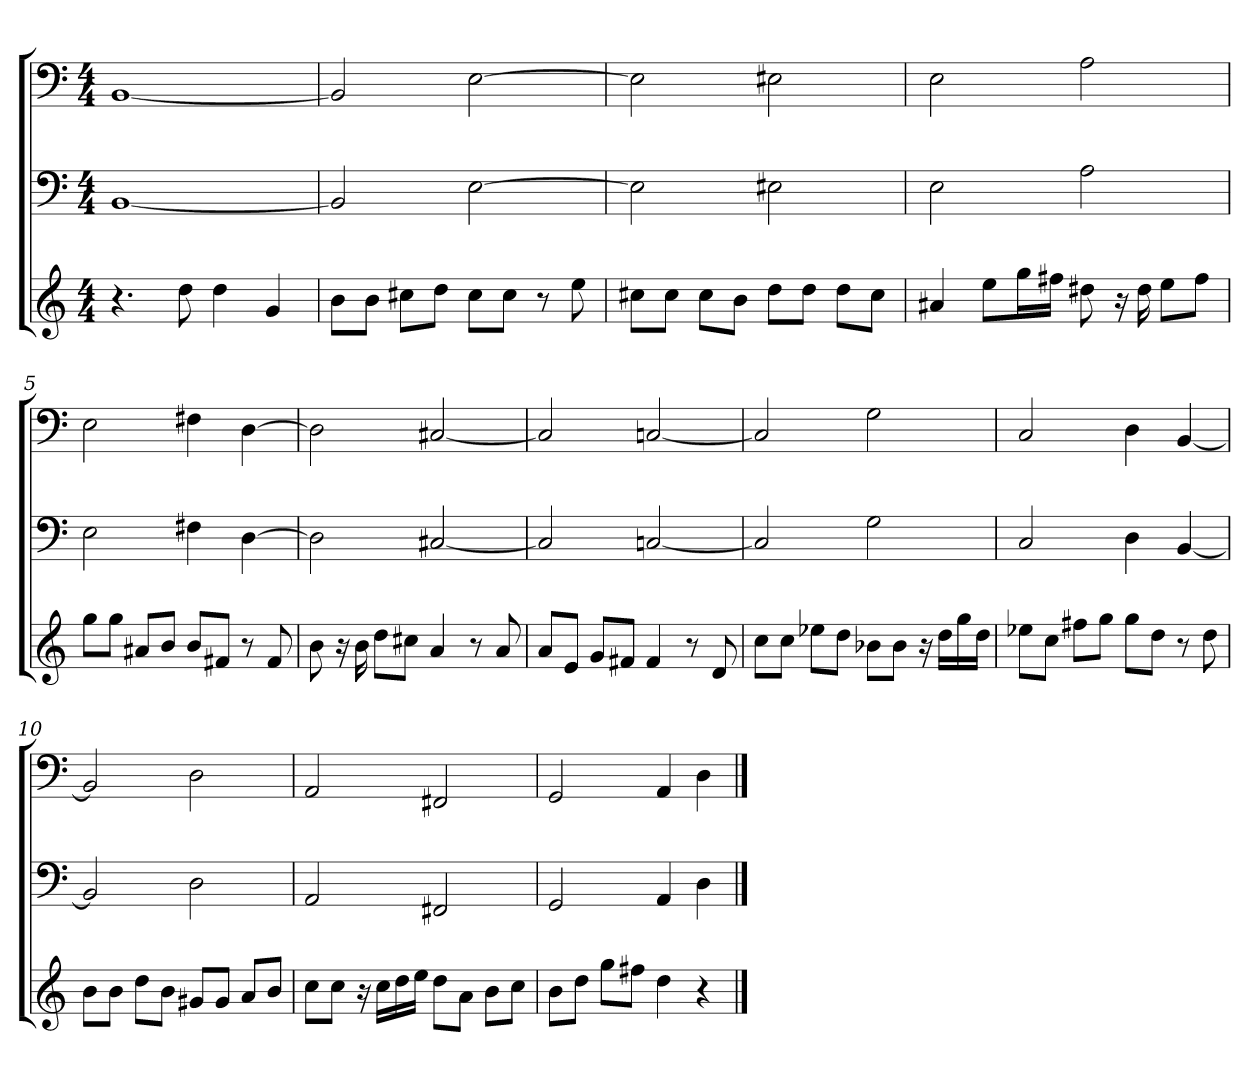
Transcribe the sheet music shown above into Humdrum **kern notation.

**kern	**kern	**kern
*part3	*part2	*part1
*staff3	*staff2	*staff1
*	*clefF4	*clefF4
*k[]	*k[]	*k[]
*a:	*a:	*a:
*M4/4	*M4/4	*M4/4
=1	=1	=1
4.r	[1BB	[1BB
8dd	.	.
4dd	.	.
4g	.	.
=2	=2	=2
8bL	2BB]	2BB]
8bJ	.	.
8cc#XL	.	.
8ddJ	.	.
8cc#L	[2E	[2E
8cc#J	.	.
8r	.	.
8ee	.	.
=3	=3	=3
8cc#XL	2E]	2E]
8cc#J	.	.
8cc#L	.	.
8bJ	.	.
8ddL	2E#X	2E#X
8ddJ	.	.
8ddL	.	.
8cc#J	.	.
=4	=4	=4
4a#X	2E	2E
8eeL	.	.
16ggL	.	.
16ff#XJJ	.	.
8dd#X	2A	2A
16r	.	.
16dd#	.	.
8eeL	.	.
8ff#J	.	.
=5	=5	=5
8ggL	2E	2E
8ggJ	.	.
8a#XL	.	.
8bJ	.	.
8bL	4F#X	4F#X
8f#XJ	.	.
8r	[4D	[4D
8f#	.	.
=6	=6	=6
8b	2D]	2D]
16r	.	.
16b	.	.
8ddL	.	.
8cc#XJ	.	.
4a	[2C#X	[2C#X
8r	.	.
8a	.	.
=7	=7	=7
8aL	2C#]	2C#]
8eJ	.	.
8gL	.	.
8f#XJ	.	.
4f#	[2Cn	[2Cn
8r	.	.
8d	.	.
=8	=8	=8
8ccL	2C]	2C]
8ccJ	.	.
8ee-XL	.	.
8ddJ	.	.
8b-XL	2G	2G
8b-J	.	.
16r	.	.
16ddLL	.	.
16gg	.	.
16ddJJ	.	.
=9	=9	=9
8ee-XL	2C	2C
8ccJ	.	.
8ff#XL	.	.
8ggJ	.	.
8ggL	4D	4D
8ddJ	.	.
8r	[4BB	[4BB
8dd	.	.
=10	=10	=10
8bL	2BB]	2BB]
8bJ	.	.
8ddL	.	.
8bJ	.	.
8g#XL	2D	2D
8g#J	.	.
8aL	.	.
8bJ	.	.
=11	=11	=11
8ccL	2AA	2AA
8ccJ	.	.
16r	.	.
16ccLL	.	.
16dd	.	.
16eeJJ	.	.
8ddL	2FF#X	2FF#X
8aJ	.	.
8bL	.	.
8ccJ	.	.
=12	=12	=12
8bL	2GG	2GG
8ddJ	.	.
8ggL	.	.
8ff#XJ	.	.
4dd	4AA	4AA
4r	4D	4D
==	==	==
*-	*-	*-
